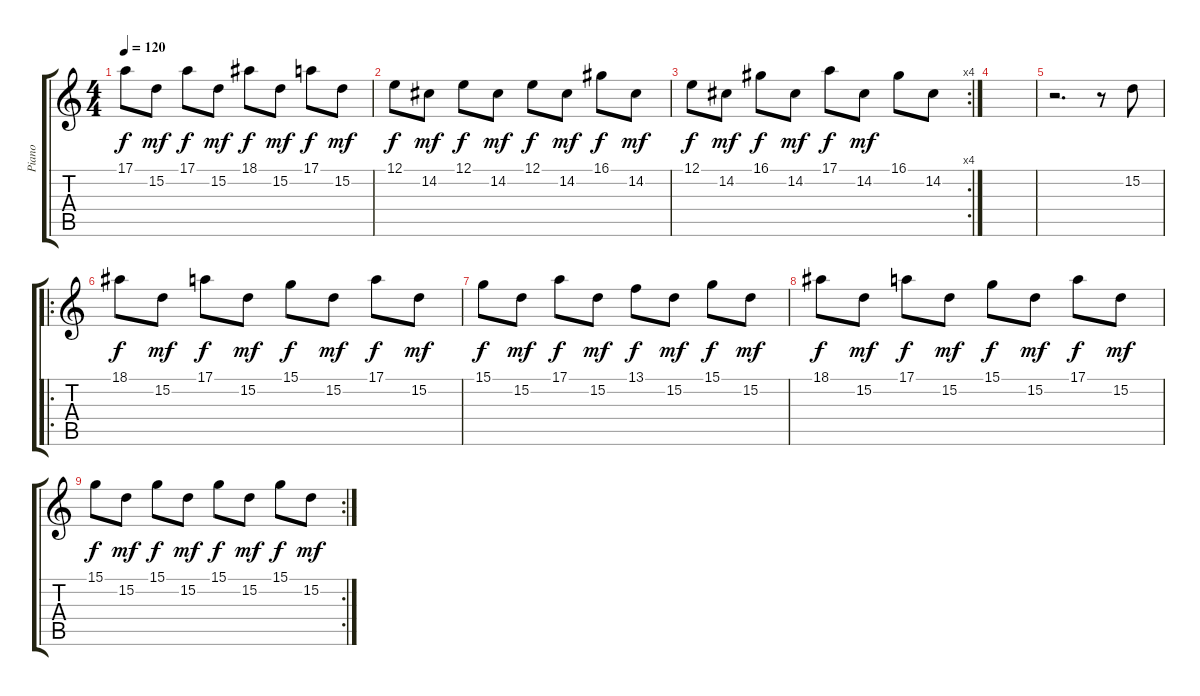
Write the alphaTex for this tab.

\track ("Piano" "Piano") {instrument acousticgrandpiano}
\staff {score tabs}
\tuning (E4 B3 G3 D3 A2 E2) {hide}
\ts (4 4)
\tempo 120
\clef g2
\ks c
17.1.8{dy f} 15.2.8{dy mf} 17.1.8{dy f} 15.2.8{dy mf} 18.1.8{dy f} 15.2.8{dy mf} 17.1.8{dy f} 15.2.8{dy mf} |
12.1.8{dy f} 14.2.8{dy mf} 12.1.8{dy f} 14.2.8{dy mf} 12.1.8{dy f} 14.2.8{dy mf} 16.1.8{dy f} 14.2.8{dy mf} |
\rc 4
12.1.8{dy f} 14.2.8{dy mf} 16.1.8{dy f} 14.2.8{dy mf} 17.1.8{dy f} 14.2.8{dy mf} 16.1.8 14.2.8 |
|
r.2{d} r.8 15.2.8{instrument acousticgrandpiano} |
\ro
18.1.8{dy f} 15.2.8{dy mf} 17.1.8{dy f} 15.2.8{dy mf} 15.1.8{dy f} 15.2.8{dy mf} 17.1.8{dy f} 15.2.8{dy mf} |
15.1.8{dy f} 15.2.8{dy mf} 17.1.8{dy f} 15.2.8{dy mf} 13.1.8{dy f} 15.2.8{dy mf} 15.1.8{dy f} 15.2.8{dy mf} |
18.1.8{dy f} 15.2.8{dy mf} 17.1.8{dy f} 15.2.8{dy mf} 15.1.8{dy f} 15.2.8{dy mf} 17.1.8{dy f} 15.2.8{dy mf} |
\rc 2
15.1.8{dy f} 15.2.8{dy mf} 15.1.8{dy f} 15.2.8{dy mf} 15.1.8{dy f} 15.2.8{dy mf} 15.1.8{dy f} 15.2.8{dy mf}
